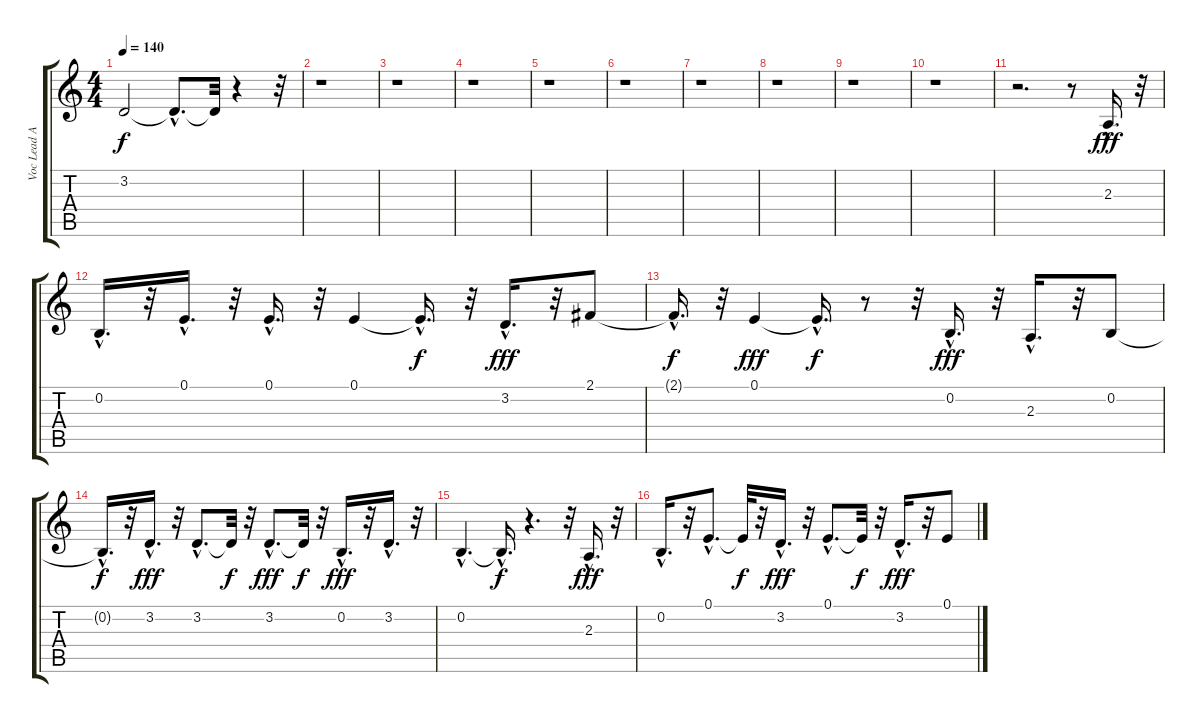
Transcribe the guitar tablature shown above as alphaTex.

\track ("Voc Lead Aahs" "Voc Lead A") {instrument choiraahs}
\staff {score tabs}
\tuning (E4 B3 G3 D3 A2 E2) {hide}
\ts (4 4)
\tempo 140
\clef g2
\ks c
3.2{t}.2{dy f} 3.2{hac t}.8{d} 3.2{t}.32 r.4 r.32 |
r.1 |
r.1 |
r.1 |
r.1 |
r.1 |
r.1 |
r.1 |
r.1 |
r.1 |
r.2{d} r.8 2.3{hac}.16{d dy fff} r.32 |
0.2{hac}.16{d} r.32 0.1{hac}.16{d} r.32 0.1{hac}.16{d} r.32 0.1.4 0.1{hac t}.16{d dy f} r.32 3.2{hac}.16{d dy fff} r.32 2.1.8 |
2.1{hac t}.16{d dy f} r.32 0.1.4{dy fff} 0.1{hac t}.16{d dy f} r.8 r.32 0.2{hac}.16{d dy fff} r.32 2.3{hac}.16{d} r.32 0.2.8 |
0.2{hac t}.16{d dy f} r.32 3.2{hac}.16{d dy fff} r.32 3.2{hac}.8{d} 3.2{t}.32{dy f} r.32 3.2{hac}.8{d dy fff} 3.2{t}.32{dy f} r.32 0.2{hac}.16{d dy fff} r.32 3.2{hac}.16{d} r.32 |
0.2{hac}.4{d} 0.2{hac t}.16{d dy f} r.4{d} r.32 2.3{hac}.16{d dy fff} r.32 |
0.2{hac}.16{d} r.32 0.1{hac}.8{d} 0.1{t}.32{dy f} r.32 3.2{hac}.16{d dy fff} r.32 0.1{hac}.8{d} 0.1{t}.32{dy f} r.32 3.2{hac}.16{d dy fff} r.32 0.1.8
